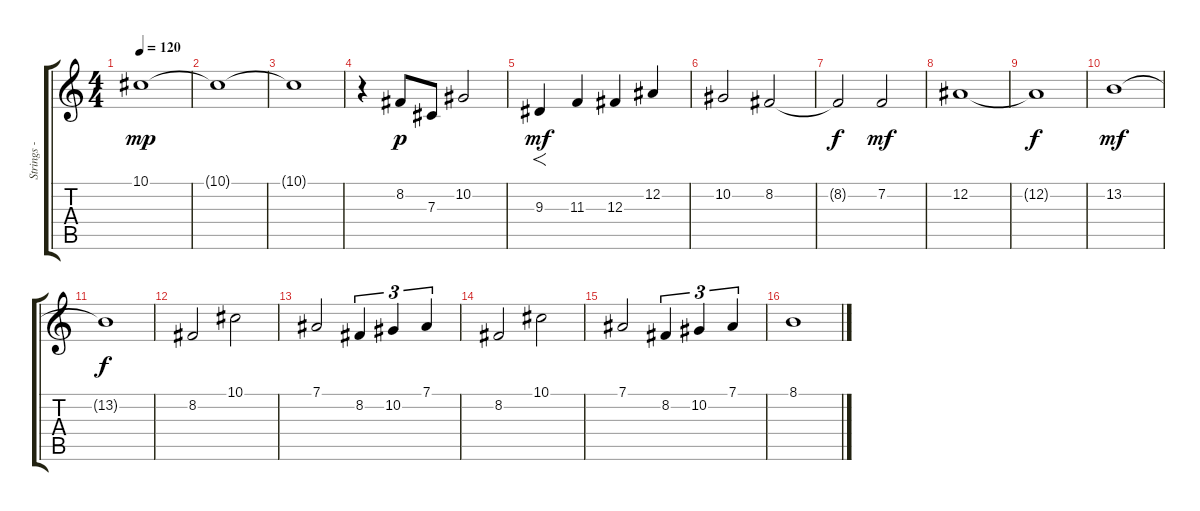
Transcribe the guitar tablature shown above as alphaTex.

\track ("Strings - Layer A" "Strings - ") {instrument stringensemble1}
\staff {score tabs}
\tuning (Eb4 Bb3 Gb3 Db3 Ab2 Eb2) {hide}
\ts (4 4)
\tempo 120
\clef g2
\ks c
10.1{t}.1{dy mp} |
10.1{t}.1 |
10.1{t}.1 |
r.4 8.2.8{dy p} 7.3.8 10.2.2 |
9.3.4{f dy mf} 11.3.4 12.3.4 12.2.4 |
10.2.2 8.2.2 |
8.2{t}.2{dy f} 7.2.2{dy mf} |
12.2.1 |
12.2{t}.1{dy f} |
13.2.1{dy mf} |
13.2{t}.1{dy f} |
8.2.2 10.1.2 |
7.1.2 8.2.4{tu (3 2)} 10.2.4{tu (3 2)} 7.1.4{tu (3 2)} |
8.2.2 10.1.2 |
7.1.2 8.2.4{tu (3 2)} 10.2.4{tu (3 2)} 7.1.4{tu (3 2)} |
8.1.1
